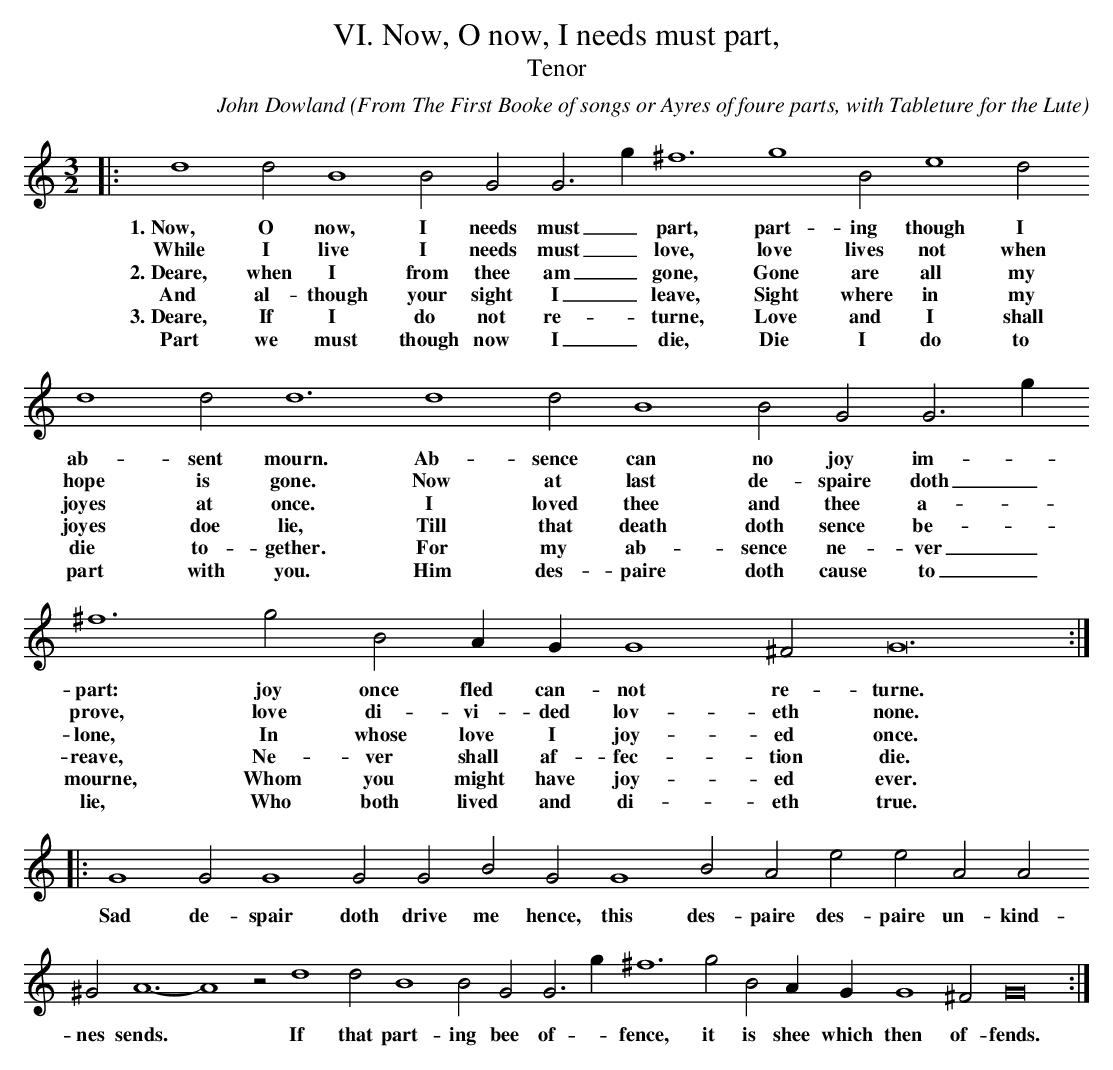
X:1
T:VI. Now, O now, I needs must part,
C: John Dowland
O: From The First Booke of songs or Ayres of foure parts, with Tableture for the Lute
T:Tenor
M:3/2
L:1/2
K:Gmix -8va
|:d2 d B2 B G  G > g ^f3 g2 B e2 d d2 d d3 d2 d B2 B G G > g
w:1.~Now, O now, I needs must _ part, part- ing though I ab- sent mourn.  Ab- sence can no joy im-  *
w:While I live I needs must _ love, love lives not when hope is gone.  Now at last de- spaire doth _
w:2.~Deare, when I from thee  am _ gone, Gone are all my joyes at once. I loved thee and thee a- *
w:And al- though your sight I _ leave, Sight where in my joyes doe lie, Till that death doth sence be- *
w:3.~Deare, If I do not re- * turne, Love and I shall die to- gether. For my ab- sence ne- ver _
w:Part we must though now I _ die, Die I do to part with you. Him des- paire doth cause to _
^f3 g B A/ G/ G2 ^F G6 :| |: G2 G G2 G G B G G2 B A e e A A
w:part: joy once fled can- not re- turne.  Sad de- spair doth drive me hence, this des- paire des- paire un- kind-
w: prove, love di- vi- ded lov- eth none.
w: lone, In whose love I joy- ed once.
w: reave, Ne- ver shall af- fec- tion die.
w:  mourne, Whom you might have joy- ed  ever.
w: lie, Who both lived and di- eth true.
^G A3-A2 z d2 d B2 B G G > g ^f3 g B A/ G/ G2 ^F G6 :|
w: nes sends. * If that part- ing bee of - fence, it is shee which then of- fends.
